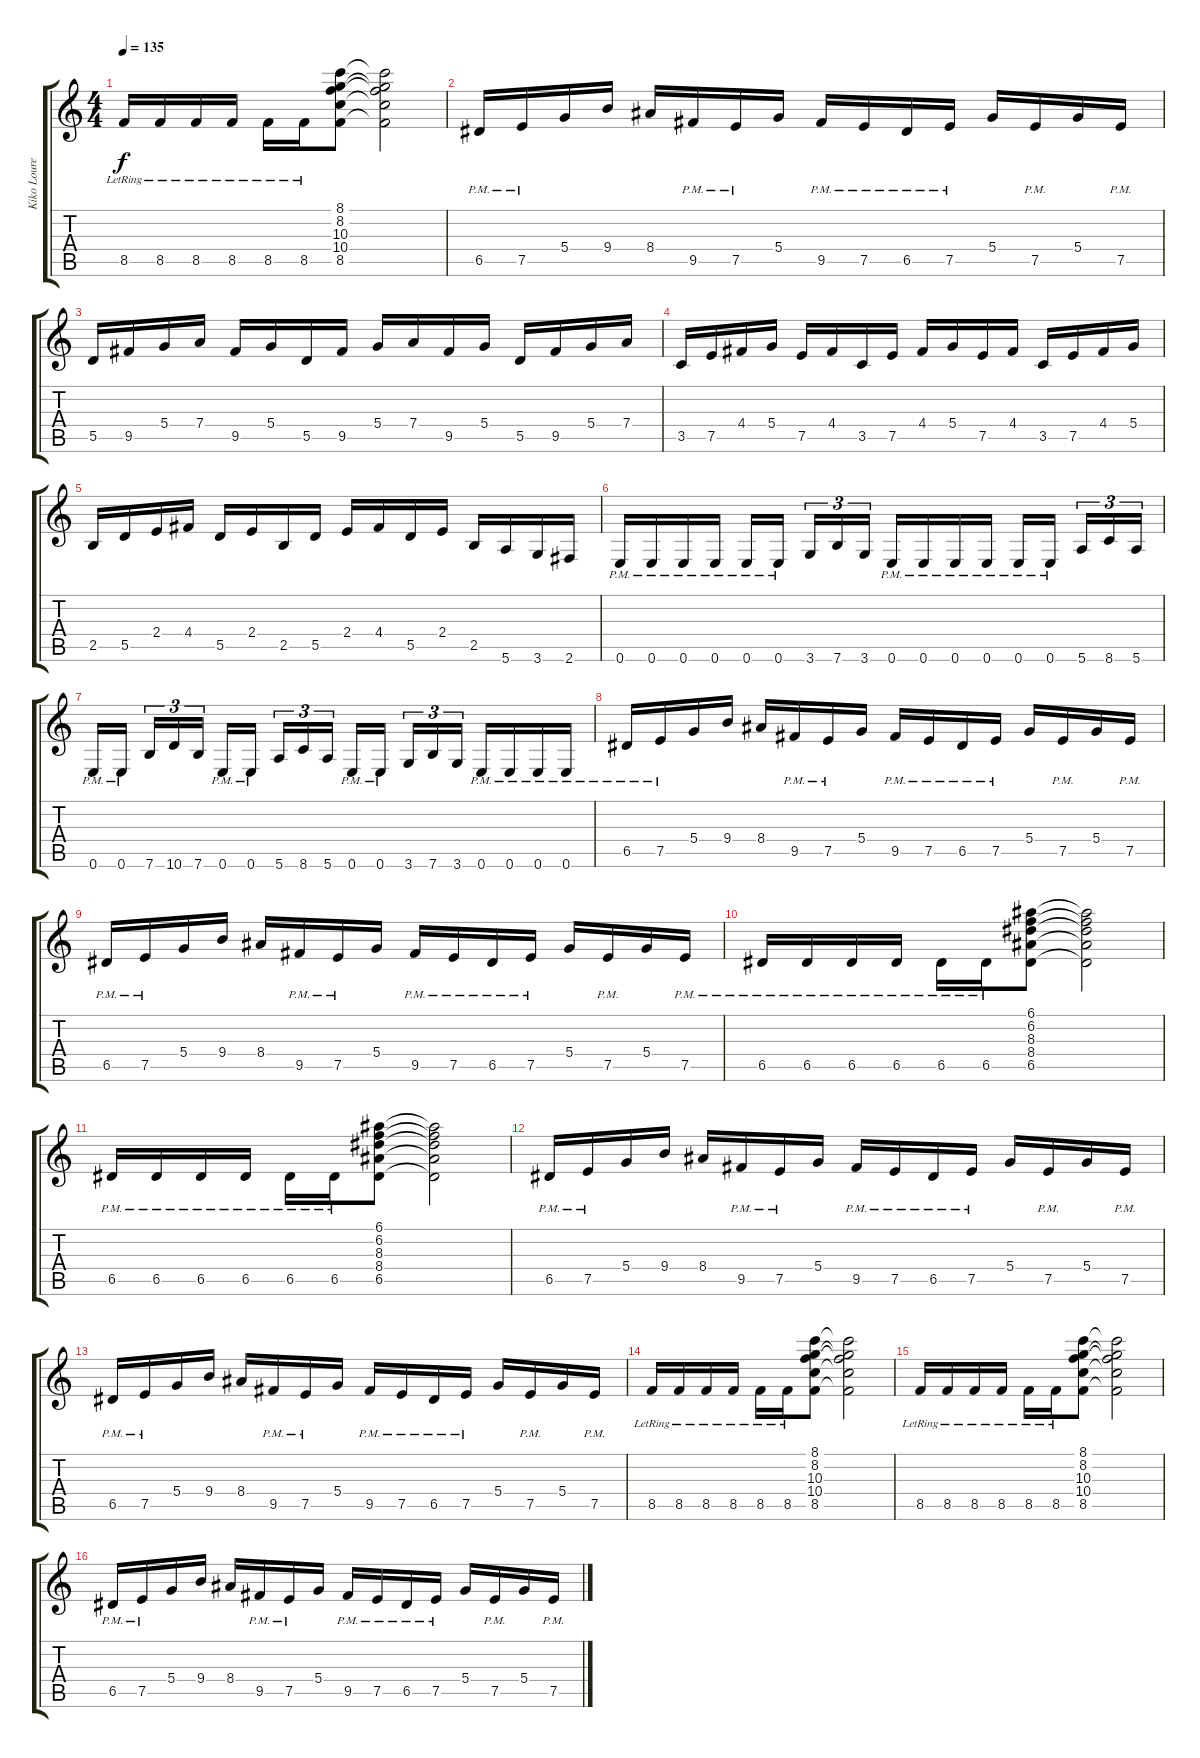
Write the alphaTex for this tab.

\track ("Kiko Loureiro Rithm" "Kiko Loure") {instrument distortionguitar}
\staff {score tabs}
\tuning (E4 B3 G3 D3 A2 E2) {hide}
\ts (4 4)
\tempo 135
\clef g2
\ks c
8.5{lr}.16{dy f} 8.5{lr}.16 8.5{lr}.16 8.5{lr}.16 8.5{lr}.16 8.5{lr}.16 (8.1 8.2 10.3 10.4 8.5).8 (8.1{t} 8.2{t} 10.3{t} 10.4{t} 8.5{t}).2 |
6.5{pm}.16 7.5{pm}.16 5.4.16 9.4.16 8.4.16 9.5{pm}.16 7.5{pm}.16 5.4.16 9.5{pm}.16 7.5{pm}.16 6.5{pm}.16 7.5{pm}.16 5.4.16 7.5{pm}.16 5.4.16 7.5{pm}.16 |
5.5.16 9.5.16 5.4.16 7.4.16 9.5.16 5.4.16 5.5.16 9.5.16 5.4.16 7.4.16 9.5.16 5.4.16 5.5.16 9.5.16 5.4.16 7.4.16 |
3.5.16 7.5.16 4.4.16 5.4.16 7.5.16 4.4.16 3.5.16 7.5.16 4.4.16 5.4.16 7.5.16 4.4.16 3.5.16 7.5.16 4.4.16 5.4.16 |
2.5.16 5.5.16 2.4.16 4.4.16 5.5.16 2.4.16 2.5.16 5.5.16 2.4.16 4.4.16 5.5.16 2.4.16 2.5.16 5.6.16 3.6.16 2.6.16 |
0.6{pm}.16 0.6{pm}.16 0.6{pm}.16 0.6{pm}.16 0.6{pm}.16 0.6{pm}.16{beam splitsecondary} 3.6.16{tu (3 2)} 7.6.16{tu (3 2)} 3.6.16{tu (3 2)} 0.6{pm}.16 0.6{pm}.16 0.6{pm}.16 0.6{pm}.16 0.6{pm}.16 0.6{pm}.16{beam splitsecondary} 5.6.16{tu (3 2)} 8.6.16{tu (3 2)} 5.6.16{tu (3 2)} |
0.6{pm}.16 0.6{pm}.16{beam splitsecondary} 7.6.16{tu (3 2)} 10.6.16{tu (3 2)} 7.6.16{tu (3 2)} 0.6{pm}.16 0.6{pm}.16{beam splitsecondary} 5.6.16{tu (3 2)} 8.6.16{tu (3 2)} 5.6.16{tu (3 2)} 0.6{pm}.16 0.6{pm}.16{beam splitsecondary} 3.6.16{tu (3 2)} 7.6.16{tu (3 2)} 3.6.16{tu (3 2)} 0.6{pm}.16 0.6{pm}.16 0.6{pm}.16 0.6{pm}.16 |
6.5{pm}.16 7.5{pm}.16 5.4.16 9.4.16 8.4.16 9.5{pm}.16 7.5{pm}.16 5.4.16 9.5{pm}.16 7.5{pm}.16 6.5{pm}.16 7.5{pm}.16 5.4.16 7.5{pm}.16 5.4.16 7.5{pm}.16 |
6.5{pm}.16 7.5{pm}.16 5.4.16 9.4.16 8.4.16 9.5{pm}.16 7.5{pm}.16 5.4.16 9.5{pm}.16 7.5{pm}.16 6.5{pm}.16 7.5{pm}.16 5.4.16 7.5{pm}.16 5.4.16 7.5{pm}.16 |
6.5{pm}.16 6.5{pm}.16 6.5{pm}.16 6.5{pm}.16 6.5{pm}.16 6.5{pm}.16 (6.1 6.2 8.3 8.4 6.5).8 (6.1{t} 6.2{t} 8.3{t} 8.4{t} 6.5{t}).2 |
6.5{pm}.16 6.5{pm}.16 6.5{pm}.16 6.5{pm}.16 6.5{pm}.16 6.5{pm}.16 (6.1 6.2 8.3 8.4 6.5).8 (6.1{t} 6.2{t} 8.3{t} 8.4{t} 6.5{t}).2 |
6.5{pm}.16 7.5{pm}.16 5.4.16 9.4.16 8.4.16 9.5{pm}.16 7.5{pm}.16 5.4.16 9.5{pm}.16 7.5{pm}.16 6.5{pm}.16 7.5{pm}.16 5.4.16 7.5{pm}.16 5.4.16 7.5{pm}.16 |
6.5{pm}.16 7.5{pm}.16 5.4.16 9.4.16 8.4.16 9.5{pm}.16 7.5{pm}.16 5.4.16 9.5{pm}.16 7.5{pm}.16 6.5{pm}.16 7.5{pm}.16 5.4.16 7.5{pm}.16 5.4.16 7.5{pm}.16 |
8.5{lr}.16 8.5{lr}.16 8.5{lr}.16 8.5{lr}.16 8.5{lr}.16 8.5{lr}.16 (8.1 8.2 10.3 10.4 8.5).8 (8.1{t} 8.2{t} 10.3{t} 10.4{t} 8.5{t}).2 |
8.5{lr}.16 8.5{lr}.16 8.5{lr}.16 8.5{lr}.16 8.5{lr}.16 8.5{lr}.16 (8.1 8.2 10.3 10.4 8.5).8 (8.1{t} 8.2{t} 10.3{t} 10.4{t} 8.5{t}).2 |
6.5{pm}.16 7.5{pm}.16 5.4.16 9.4.16 8.4.16 9.5{pm}.16 7.5{pm}.16 5.4.16 9.5{pm}.16 7.5{pm}.16 6.5{pm}.16 7.5{pm}.16 5.4.16 7.5{pm}.16 5.4.16 7.5{pm}.16
